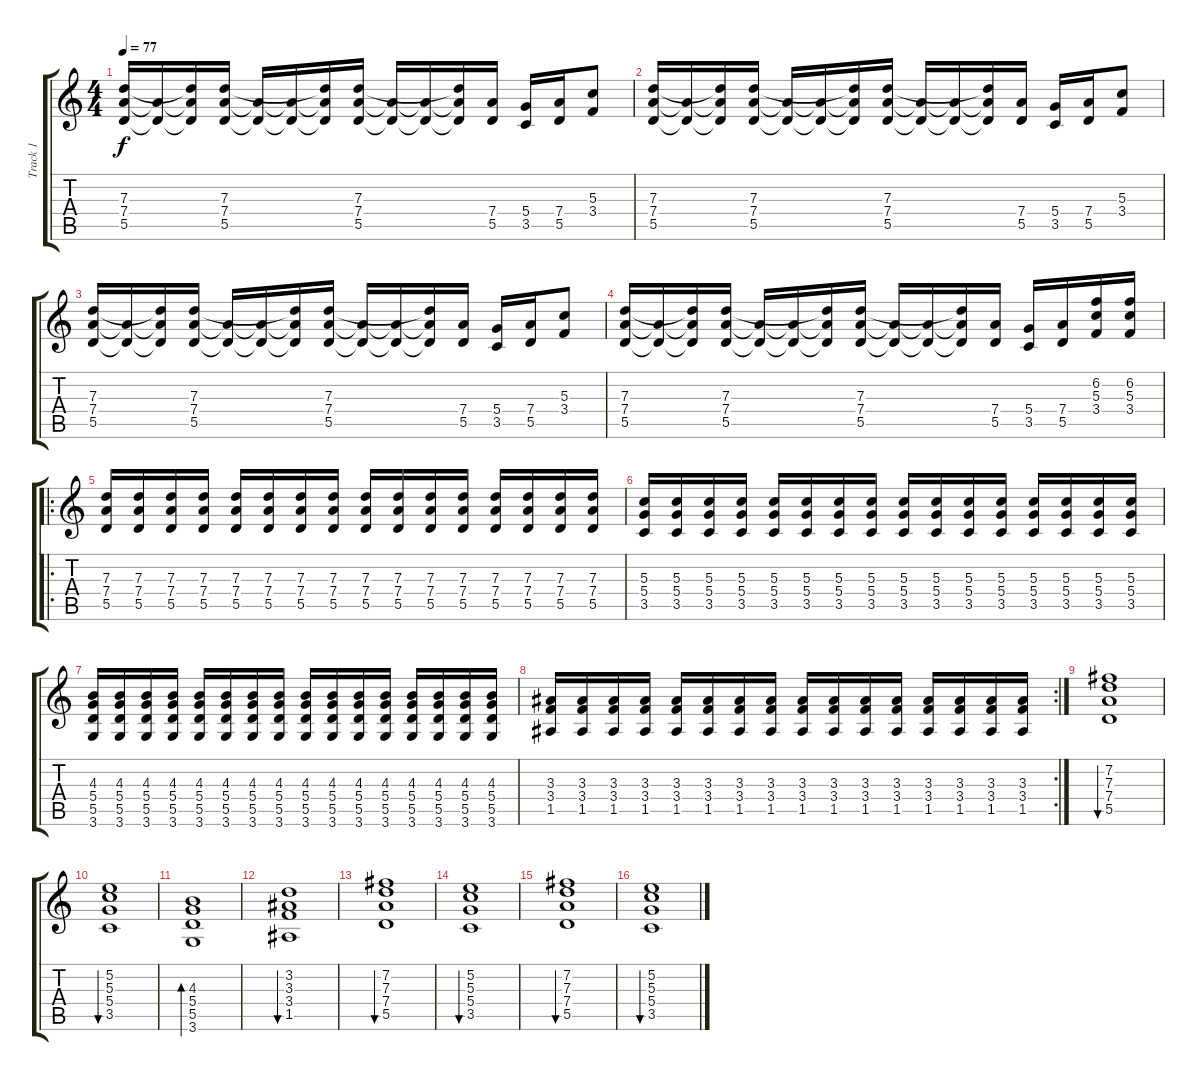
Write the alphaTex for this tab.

\track ("Track 1" "Track 1") {instrument overdrivenguitar}
\staff {score tabs}
\tuning (E4 B3 G3 D3 A2 E2) {hide}
\ts (4 4)
\tempo 77
\clef g2
\ks c
(7.3 7.4 5.5).16{dy f instrument overdrivenguitar} (7.4{t} 5.5{t}).16 (7.3{t} 7.4{t} 5.5{t}).16 (7.3 7.4 5.5).16 (7.4{t} 5.5{t}).16 (7.4{t} 5.5{t}).16 (7.3{t} 7.4{t} 5.5{t}).16 (7.3 7.4 5.5).16 (7.4{t} 5.5{t}).16 (7.4{t} 5.5{t}).16 (7.3{t} 7.4{t} 5.5{t}).16 (7.4 5.5).16 (5.4 3.5).16 (7.4 5.5).16 (5.3 3.4).8 |
(7.3 7.4 5.5).16 (7.4{t} 5.5{t}).16 (7.3{t} 7.4{t} 5.5{t}).16 (7.3 7.4 5.5).16 (7.4{t} 5.5{t}).16 (7.4{t} 5.5{t}).16 (7.3{t} 7.4{t} 5.5{t}).16 (7.3 7.4 5.5).16 (7.4{t} 5.5{t}).16 (7.4{t} 5.5{t}).16 (7.3{t} 7.4{t} 5.5{t}).16 (7.4 5.5).16 (5.4 3.5).16 (7.4 5.5).16 (5.3 3.4).8 |
(7.3 7.4 5.5).16 (7.4{t} 5.5{t}).16 (7.3{t} 7.4{t} 5.5{t}).16 (7.3 7.4 5.5).16 (7.4{t} 5.5{t}).16 (7.4{t} 5.5{t}).16 (7.3{t} 7.4{t} 5.5{t}).16 (7.3 7.4 5.5).16 (7.4{t} 5.5{t}).16 (7.4{t} 5.5{t}).16 (7.3{t} 7.4{t} 5.5{t}).16 (7.4 5.5).16 (5.4 3.5).16 (7.4 5.5).16 (5.3 3.4).8 |
(7.3 7.4 5.5).16 (7.4{t} 5.5{t}).16 (7.3{t} 7.4{t} 5.5{t}).16 (7.3 7.4 5.5).16 (7.4{t} 5.5{t}).16 (7.4{t} 5.5{t}).16 (7.3{t} 7.4{t} 5.5{t}).16 (7.3 7.4 5.5).16 (7.4{t} 5.5{t}).16 (7.4{t} 5.5{t}).16 (7.3{t} 7.4{t} 5.5{t}).16 (7.4 5.5).16 (5.4 3.5).16 (7.4 5.5).16 (6.2 5.3 3.4).16 (6.2 5.3 3.4).16 |
\ro
(7.3 7.4 5.5).16 (7.3 7.4 5.5).16 (7.3 7.4 5.5).16 (7.3 7.4 5.5).16 (7.3 7.4 5.5).16 (7.3 7.4 5.5).16 (7.3 7.4 5.5).16 (7.3 7.4 5.5).16 (7.3 7.4 5.5).16 (7.3 7.4 5.5).16 (7.3 7.4 5.5).16 (7.3 7.4 5.5).16 (7.3 7.4 5.5).16 (7.3 7.4 5.5).16 (7.3 7.4 5.5).16 (7.3 7.4 5.5).16 |
(5.3 5.4 3.5).16 (5.3 5.4 3.5).16 (5.3 5.4 3.5).16 (5.3 5.4 3.5).16 (5.3 5.4 3.5).16 (5.3 5.4 3.5).16 (5.3 5.4 3.5).16 (5.3 5.4 3.5).16 (5.3 5.4 3.5).16 (5.3 5.4 3.5).16 (5.3 5.4 3.5).16 (5.3 5.4 3.5).16 (5.3 5.4 3.5).16 (5.3 5.4 3.5).16 (5.3 5.4 3.5).16 (5.3 5.4 3.5).16 |
(4.3 5.4 5.5 3.6).16 (4.3 5.4 5.5 3.6).16 (4.3 5.4 5.5 3.6).16 (4.3 5.4 5.5 3.6).16 (4.3 5.4 5.5 3.6).16 (4.3 5.4 5.5 3.6).16 (4.3 5.4 5.5 3.6).16 (4.3 5.4 5.5 3.6).16 (4.3 5.4 5.5 3.6).16 (4.3 5.4 5.5 3.6).16 (4.3 5.4 5.5 3.6).16 (4.3 5.4 5.5 3.6).16 (4.3 5.4 5.5 3.6).16 (4.3 5.4 5.5 3.6).16 (4.3 5.4 5.5 3.6).16 (4.3 5.4 5.5 3.6).16 |
\rc 2
(3.3 3.4 1.5).16 (3.3 3.4 1.5).16 (3.3 3.4 1.5).16 (3.3 3.4 1.5).16 (3.3 3.4 1.5).16 (3.3 3.4 1.5).16 (3.3 3.4 1.5).16 (3.3 3.4 1.5).16 (3.3 3.4 1.5).16 (3.3 3.4 1.5).16 (3.3 3.4 1.5).16 (3.3 3.4 1.5).16 (3.3 3.4 1.5).16 (3.3 3.4 1.5).16 (3.3 3.4 1.5).16 (3.3 3.4 1.5).16 |
(7.2 7.3 7.4 5.5).1{bu 240} |
(5.2 5.3 5.4 3.5).1{bu 240} |
(4.3 5.4 5.5 3.6).1{bd 240} |
(3.2 3.3 3.4 1.5).1{bu 240} |
(7.2 7.3 7.4 5.5).1{bu 240} |
(5.2 5.3 5.4 3.5).1{bu 240} |
(7.2 7.3 7.4 5.5).1{bu 240} |
(5.2 5.3 5.4 3.5).1{bu 240}
